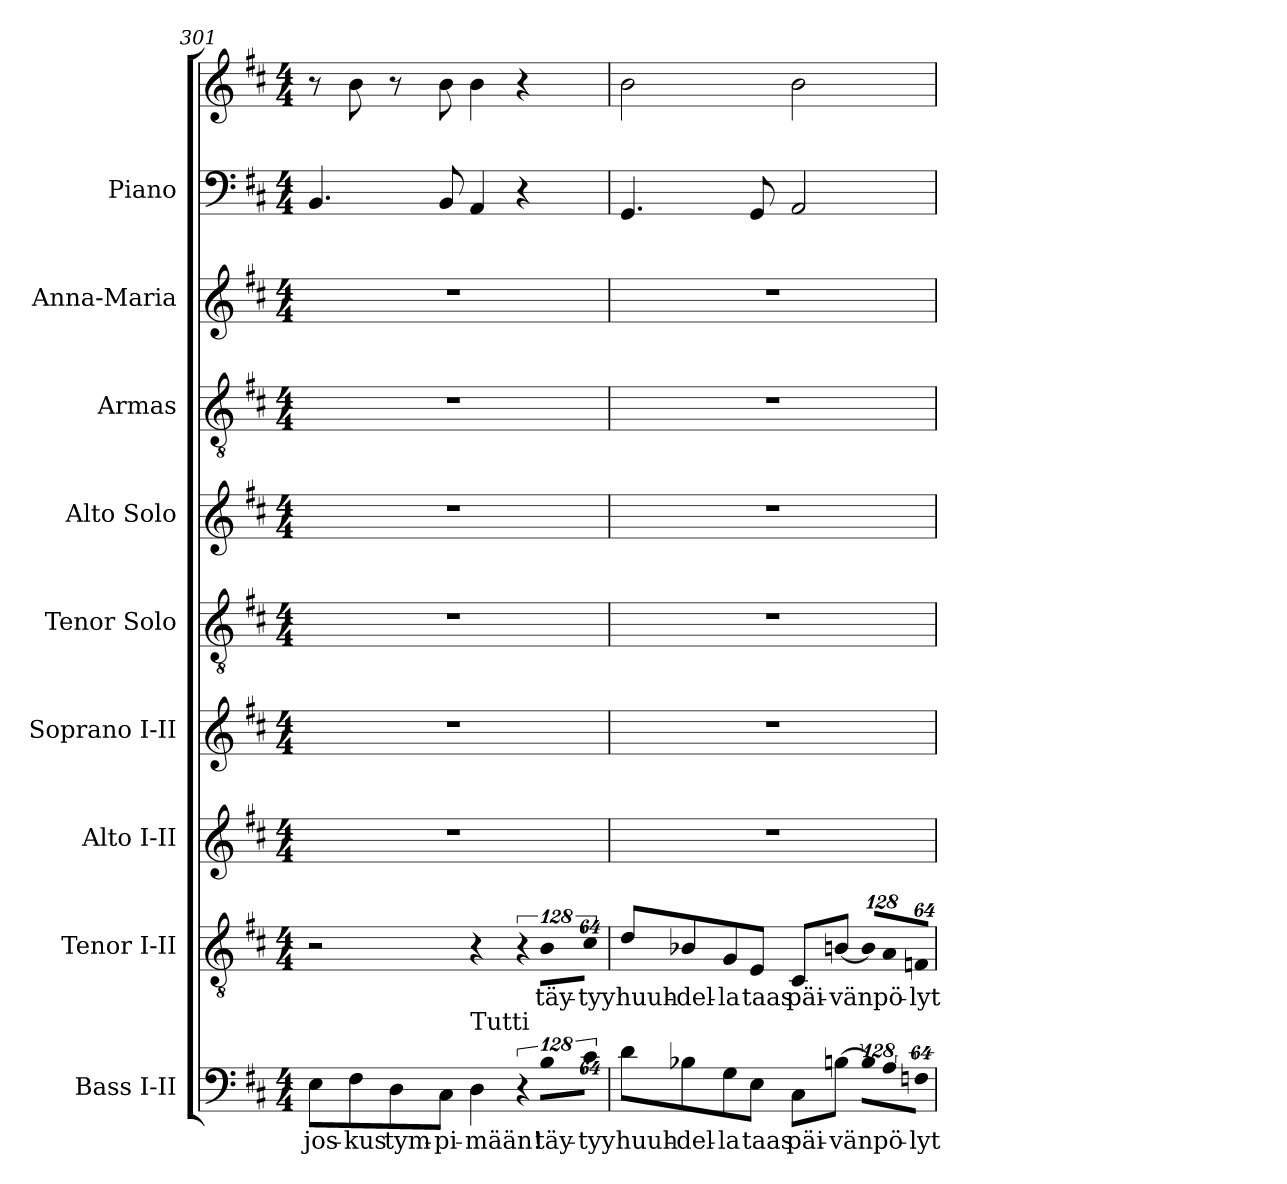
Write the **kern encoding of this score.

**kern	**text	**kern	**text	**kern	**kern	**kern	**kern	**kern	**kern	**kern	**kern
*part9	*part9	*part8	*part8	*part7	*part6	*part5	*part4	*part3	*part2	*part1	*part1
*staff10	*staff10	*staff9	*staff9	*staff8	*staff7	*staff6	*staff5	*staff4	*staff3	*staff2	*staff1
*I"Bass I-II	*	*I"Tenor I-II	*	*I"Alto I-II	*I"Soprano I-II	*I"Tenor Solo	*I"Alto Solo	*I"Armas	*I"Anna-Maria	*I"Piano	*
*I'B.	*	*I'T.	*	*I'A.	*I'S.	*I'T. Solo	*I'A. Solo	*I'Armas	*I'A-M	*I'Pno.	*
!!LO:PB:g=z
*clefF4	*	*clefGv2	*	*clefG2	*clefG2	*clefGv2	*clefG2	*clefGv2	*clefG2	*clefF4	*clefG2
*	*	*ITrd7c12	*	*	*	*ITrd7c12	*	*ITrd7c12	*	*	*
*k[f#c#]	*	*k[f#c#]	*	*k[f#c#]	*k[f#c#]	*k[f#c#]	*k[f#c#]	*k[f#c#]	*k[f#c#]	*k[f#c#]	*k[f#c#]
*D:	*	*D:	*	*D:	*D:	*D:	*D:	*D:	*D:	*D:	*D:
*M4/4	*	*M4/4	*	*M4/4	*M4/4	*M4/4	*M4/4	*M4/4	*M4/4	*M4/4	*M4/4
=301	=301	=301	=301	=301	=301	=301	=301	=301	=301	=301	=301
!	!LO:LY:b:color=#000000	!	!	!	!	!	!	!	!	!	!
8Ei\L	jos-	2r	.	1r	1r	1r	1r	1r	1r	4.BBi/	8r
!	!LO:LY:b:color=#000000	!	!	!	!	!	!	!	!	!	!
8F#i\	-kus	.	.	.	.	.	.	.	.	.	8bi\
!	!LO:LY:b:color=#000000	!	!	!	!	!	!	!	!	!	!
8Di\	tym-	.	.	.	.	.	.	.	.	.	8r
!	!LO:LY:b:color=#000000	!	!	!	!	!	!	!	!	!	!
8C#i\J	-pi-	.	.	.	.	.	.	.	.	8BBi/	8bi\
!LO:TX:a:t=Tutti	!	!	!	!	!	!	!	!	!	!	!
!	!LO:LY:b:color=#000000	!	!	!	!	!	!	!	!	!	!
4Di\	-mään!	4r	.	.	.	.	.	.	.	4AAi/	4bi\
!LO:N:vis=8	!	!LO:N:vis=8	!	!	!	!	!	!	!	!	!
1024%85r	.	1024%85r	.	.	.	.	.	.	.	4r	4r
!LO:N:vis=8	!	!	!	!	!	!	!	!	!	!	!
!	!LO:LY:b:color=#000000	!LO:N:vis=8	!	!	!	!	!	!	!	!	!
!	!	!	!LO:LY:b:color=#000000	!	!	!	!	!	!	!	!
1024%85Bi\L	täy-	1024%85BBi\L	täy-	.	.	.	.	.	.	.	.
!LO:N:vis=8	!	!	!	!	!	!	!	!	!	!	!
!	!LO:LY:b:color=#000000	!LO:N:vis=8	!	!	!	!	!	!	!	!	!
!	!	!	!LO:LY:b:color=#000000	!	!	!	!	!	!	!	!
512%43c#i\J	-tyy	512%43C#i\J	-tyy	.	.	.	.	.	.	.	.
=302	=302	=302	=302	=302	=302	=302	=302	=302	=302	=302	=302
!	!LO:LY:b:color=#000000	!	!	!	!	!	!	!	!	!	!
!	!	!	!LO:LY:b:color=#000000	!	!	!	!	!	!	!	!
8di\L	huuh-	8Di/L	huuh-	1r	1r	1r	1r	1r	1r	4.GGi/	2bi\
!	!LO:LY:b:color=#000000	!	!	!	!	!	!	!	!	!	!
!	!	!	!LO:LY:b:color=#000000	!	!	!	!	!	!	!	!
8B-Xi\	-del-	8BB-Xi/	-del-	.	.	.	.	.	.	.	.
!	!LO:LY:b:color=#000000	!	!	!	!	!	!	!	!	!	!
!	!	!	!LO:LY:b:color=#000000	!	!	!	!	!	!	!	!
8Gi\	-la	8GGi/	-la	.	.	.	.	.	.	.	.
!	!LO:LY:b:color=#000000	!	!	!	!	!	!	!	!	!	!
!	!	!	!LO:LY:b:color=#000000	!	!	!	!	!	!	!	!
8Ei\J	taas	8EEi/J	taas	.	.	.	.	.	.	8GGi/	.
!	!LO:LY:b:color=#000000	!	!	!	!	!	!	!	!	!	!
!	!	!	!LO:LY:b:color=#000000	!	!	!	!	!	!	!	!
8C#i\L	päi-	8CC#i/L	päi-	.	.	.	.	.	.	2AAi/	2bi\
!	!LO:LY:b:color=#000000	!	!	!	!	!	!	!	!	!	!
!	!	!	!LO:LY:b:color=#000000	!	!	!	!	!	!	!	!
[>8Bni\J	-vän	[<8BBni/J	-vän	.	.	.	.	.	.	.	.
!LO:N:vis=8	!	!	!	!	!	!	!	!	!	!	!
*	*	*Xbrackettup	*	*	*	*	*	*	*	*	*
!	!	!LO:N:vis=8	!	!	!	!	!	!	!	!	!
1024%85Bi\L]	.	1024%85BBi/L]	.	.	.	.	.	.	.	.	.
!LO:N:vis=8	!	!	!	!	!	!	!	!	!	!	!
!	!LO:LY:b:color=#000000	!LO:N:vis=8	!	!	!	!	!	!	!	!	!
!	!	!	!LO:LY:b:color=#000000	!	!	!	!	!	!	!	!
1024%85Ai\	pö-	1024%85AAi/	pö-	.	.	.	.	.	.	.	.
!LO:N:vis=8	!	!	!	!	!	!	!	!	!	!	!
!	!LO:LY:b:color=#000000	!LO:N:vis=8	!	!	!	!	!	!	!	!	!
!	!	!	!LO:LY:b:color=#000000	!	!	!	!	!	!	!	!
512%43Fni\J	-lyt	512%43FFni/J	-lyt	.	.	.	.	.	.	.	.
=	=	=	=	=	=	=	=	=	=	=	=
*-	*-	*-	*-	*-	*-	*-	*-	*-	*-	*-	*-
